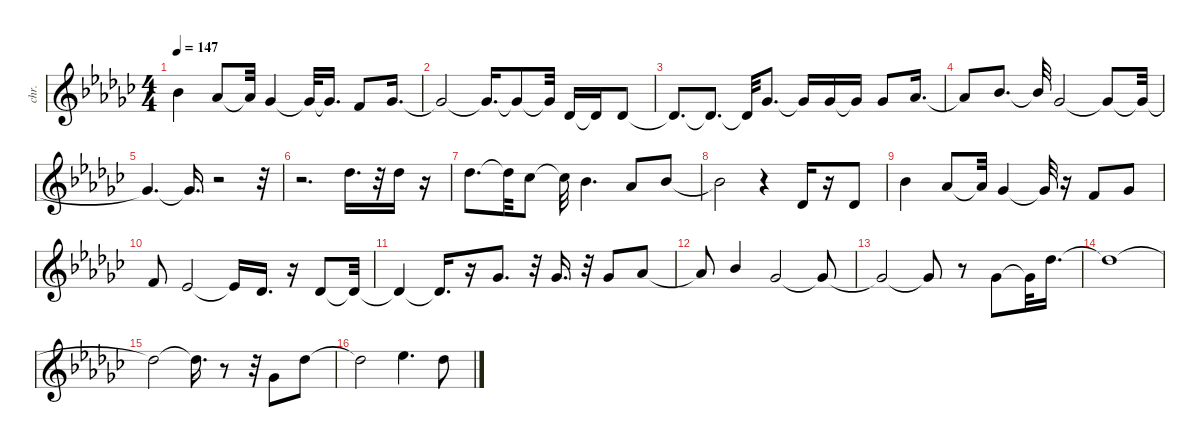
\defaultSystemsLayout 4
\hideDynamics
\bracketExtendMode nobrackets
\otherSystemsTrackNameOrientation horizontal
\track ("Vocals" "chr.") {instrument voiceoohs}
\staff {score}
\tuning (Eb4 Bb3 Gb3 Db3 Ab2 Eb2)
\ts (4 4)
\tempo 147
\clef g2
\ks ebminor
7.1{acc b}.4{dy fff beam Down} 5.1{acc b}.8{dy ff beam Up} 5.1{t acc b}.32{dy f beam Up} 3.1{acc b}.4{dy ff beam Up} 3.1{t acc b}.32{dy f beam Up} 3.1{t acc b}.16{d beam Up} 2.1{acc forcenatural}.8{beam Up} 3.1{acc b}.16{d dy ff beam Up} |
3.1{t acc b}.2{dy f beam Up} 3.1{t acc b}.16{d beam Up} 3.1{t acc b}.8{beam Up} 3.1{t acc b}.32{beam Up} 3.2{acc b}.16{beam Up} 3.2{t acc b}.16{beam Up} 3.2{acc b}.8{beam Up} |
3.2{t acc b}.8{d beam Up} 3.2{t acc b}.8{d beam Up} 3.2{t acc b}.32{beam Up} 3.1{acc b}.8{d dy ff beam Up} 3.1{t acc b}.16{dy f beam Up} 3.1{acc b}.16{beam Up} 3.1{t acc b}.16{beam Up} 3.1{acc b}.8{beam Up} 5.1{acc b}.16{d beam Up} |
5.1{t acc b}.8{beam Up} 7.1{acc b}.8{d dy fff beam Up} 7.1{t acc b}.32{dy f beam Up} 8.2{acc b}.2{beam Up} 8.2{t acc b}.8{beam Up} 8.2{t acc b}.32{beam Up} |
8.2{t acc b}.4{d beam Up} 8.2{t acc b}.16{d beam Up} r.2{beam Up} r.32{beam Up} |
r.2{d beam Down} 10.1{acc b}.16{d beam Down} r.32{beam Down} 10.1{acc b}.16{beam Down} r.16{beam Down} |
10.1{acc b}.8{d beam Down} 10.1{t acc b}.32{beam Down} 8.1{acc b}.8{beam Down} 8.1{t acc b}.32{beam Down} 7.1{acc b}.4{d dy ff beam Down} 5.1{acc b}.8{dy mp beam Up} 7.1{acc b}.8{dy f beam Up} |
7.1{t acc b}.2{beam Down} r.4{beam Up} 7.3{acc b}.16{dy mf beam Up} r.16{beam Up} 7.3{acc b}.8{dy f beam Up} |
7.1{acc b}.4{dy fff beam Down} 5.1{acc b}.8{dy f beam Up} 5.1{t acc b}.32{beam Up} 3.1{acc b}.4{dy ff beam Up} 3.1{t acc b}.32{dy f beam Up} r.16{beam Up} 2.1{acc forcenatural}.8{beam Up} 3.1{acc b}.8{beam Up} |
2.1{acc forcenatural}.8{beam Up} 0.1{acc b}.2{dy mp beam Up} 0.1{t acc b}.16{dy f beam Up} 3.2{acc b}.16{d dy mp beam Up} r.16{beam Up} 3.2{acc b}.8{dy f beam Up} 3.2{t acc b}.32{beam Up} |
3.2{t acc b}.4{beam Up} 3.2{t acc b}.16{d beam Up} r.16{beam Up} 3.1{acc b}.8{d beam Up} r.32{beam Up} 3.1{acc b}.16{d beam Up} r.32{beam Up} 3.1{acc b}.8{beam Up} 5.1{acc b}.8{beam Up} |
5.1{t acc b}.8{beam Up} 7.1{acc b}.4{dy ff beam Up} 8.2{acc b}.2{dy f beam Up} 8.2{t acc b}.8{beam Up} |
8.2{t acc b}.2{beam Up} 8.2{t acc b}.8{beam Up} r.8{beam Up} 3.1{acc b}.8{beam Down} 3.1{t acc b}.32{beam Down} 10.1{acc b}.16{d dy fff beam Down} |
10.1{t acc b}.1{dy f beam Down} |
10.1{t acc b}.2{beam Down} 10.1{t acc b}.16{d beam Down} r.8{beam Down} r.32{beam Down} 3.1{acc b}.8{beam Down} 10.1{acc b}.8{dy fff beam Down} |
10.1{t acc b}.2{dy f beam Down} 12.1{acc b}.4{d dy fff beam Down} 10.1{acc b}.8{dy ff beam Down}
